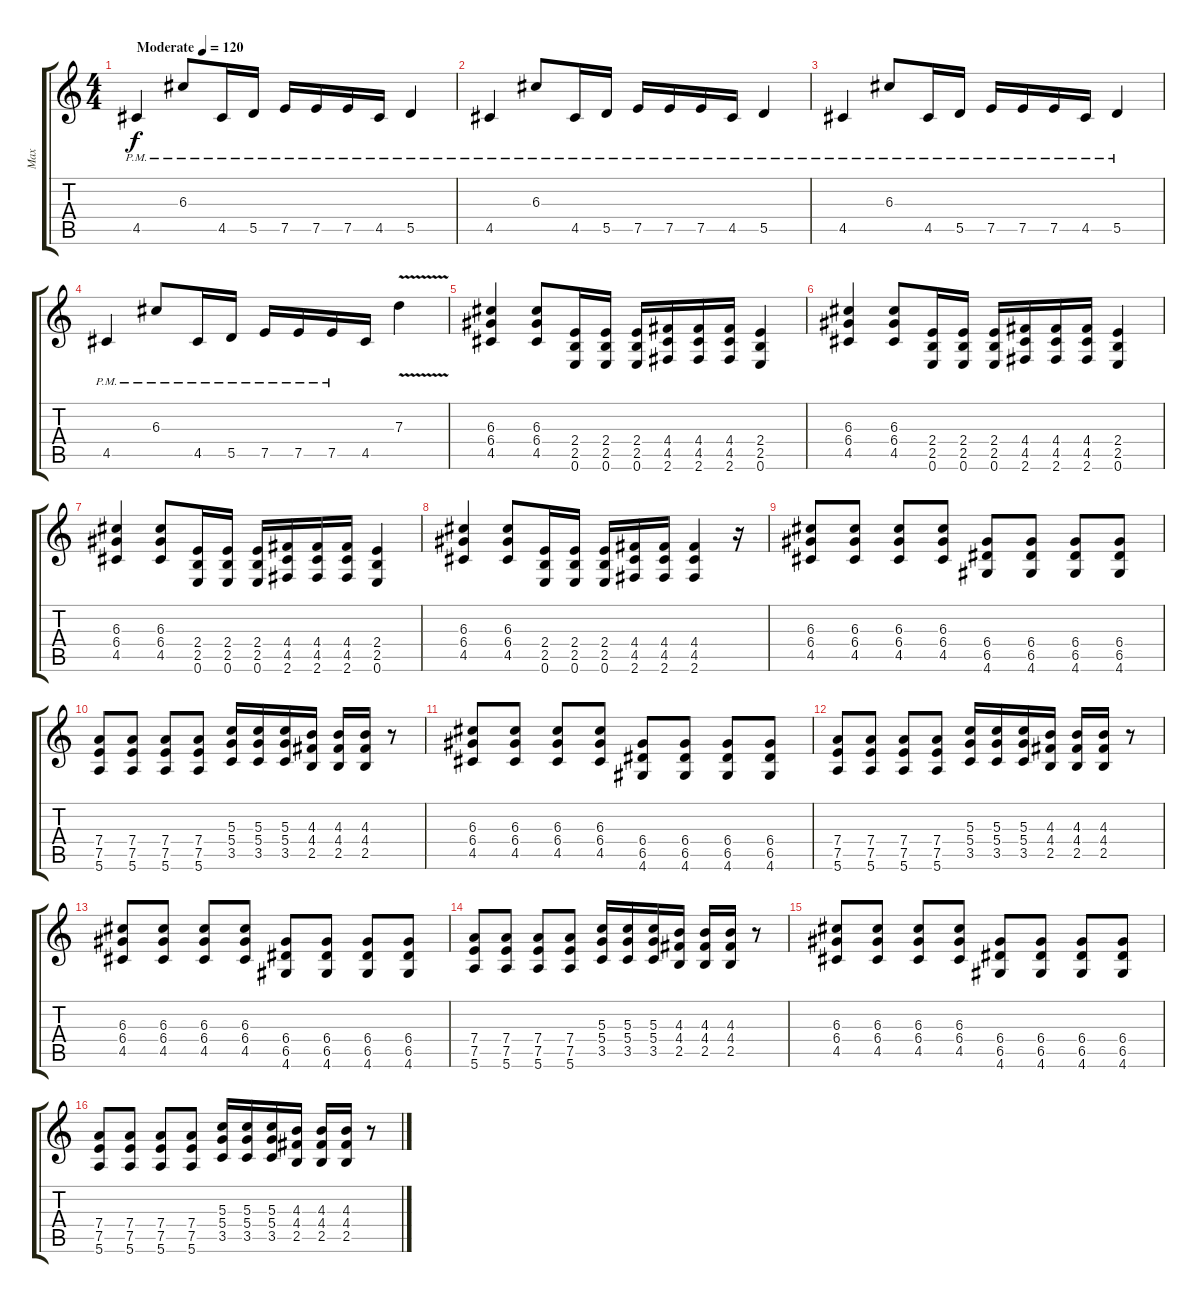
\track ("Max" "Max") {instrument distortionguitar}
\staff {score tabs}
\tuning (E4 B3 G3 D3 A2 E2) {hide}
\ts (4 4)
\tempo (120 "Moderate")
\clef g2
\ks c
4.5{pm}.4{dy f instrument distortionguitar} 6.3{pm}.8 4.5{pm}.16 5.5{pm}.16 7.5{pm}.16 7.5{pm}.16 7.5{pm}.16 4.5{pm}.16 5.5{pm}.4 |
4.5{pm}.4 6.3{pm}.8 4.5{pm}.16 5.5{pm}.16 7.5{pm}.16 7.5{pm}.16 7.5{pm}.16 4.5{pm}.16 5.5{pm}.4 |
4.5{pm}.4 6.3{pm}.8 4.5{pm}.16 5.5{pm}.16 7.5{pm}.16 7.5{pm}.16 7.5{pm}.16 4.5{pm}.16 5.5{pm}.4 |
4.5{pm}.4 6.3{pm}.8 4.5{pm}.16 5.5{pm}.16 7.5{pm}.16 7.5{pm}.16 7.5{pm}.16 4.5.16 7.3{v}.4 |
(6.3 6.4 4.5).4 (6.3 6.4 4.5).8 (2.4 2.5 0.6).16 (2.4 2.5 0.6).16 (2.4 2.5 0.6).16 (4.4 4.5 2.6).16 (4.4 4.5 2.6).16 (4.4 4.5 2.6).16 (2.4 2.5 0.6).4 |
(6.3 6.4 4.5).4 (6.3 6.4 4.5).8 (2.4 2.5 0.6).16 (2.4 2.5 0.6).16 (2.4 2.5 0.6).16 (4.4 4.5 2.6).16 (4.4 4.5 2.6).16 (4.4 4.5 2.6).16 (2.4 2.5 0.6).4 |
(6.3 6.4 4.5).4 (6.3 6.4 4.5).8 (2.4 2.5 0.6).16 (2.4 2.5 0.6).16 (2.4 2.5 0.6).16 (4.4 4.5 2.6).16 (4.4 4.5 2.6).16 (4.4 4.5 2.6).16 (2.4 2.5 0.6).4 |
(6.3 6.4 4.5).4 (6.3 6.4 4.5).8 (2.4 2.5 0.6).16 (2.4 2.5 0.6).16 (2.4 2.5 0.6).16 (4.4 4.5 2.6).16 (4.4 4.5 2.6).16 (4.4 4.5 2.6).4 r.16 |
(6.3 6.4 4.5).8 (6.3 6.4 4.5).8 (6.3 6.4 4.5).8 (6.3 6.4 4.5).8 (6.4 6.5 4.6).8 (6.4 6.5 4.6).8 (6.4 6.5 4.6).8 (6.4 6.5 4.6).8 |
(7.4 7.5 5.6).8 (7.4 7.5 5.6).8 (7.4 7.5 5.6).8 (7.4 7.5 5.6).8 (5.3 5.4 3.5).16 (5.3 5.4 3.5).16 (5.3 5.4 3.5).16 (4.3 4.4 2.5).16 (4.3 4.4 2.5).16 (4.3 4.4 2.5).16 r.8 |
(6.3 6.4 4.5).8 (6.3 6.4 4.5).8 (6.3 6.4 4.5).8 (6.3 6.4 4.5).8 (6.4 6.5 4.6).8 (6.4 6.5 4.6).8 (6.4 6.5 4.6).8 (6.4 6.5 4.6).8 |
(7.4 7.5 5.6).8 (7.4 7.5 5.6).8 (7.4 7.5 5.6).8 (7.4 7.5 5.6).8 (5.3 5.4 3.5).16 (5.3 5.4 3.5).16 (5.3 5.4 3.5).16 (4.3 4.4 2.5).16 (4.3 4.4 2.5).16 (4.3 4.4 2.5).16 r.8 |
(6.3 6.4 4.5).8 (6.3 6.4 4.5).8 (6.3 6.4 4.5).8 (6.3 6.4 4.5).8 (6.4 6.5 4.6).8 (6.4 6.5 4.6).8 (6.4 6.5 4.6).8 (6.4 6.5 4.6).8 |
(7.4 7.5 5.6).8 (7.4 7.5 5.6).8 (7.4 7.5 5.6).8 (7.4 7.5 5.6).8 (5.3 5.4 3.5).16 (5.3 5.4 3.5).16 (5.3 5.4 3.5).16 (4.3 4.4 2.5).16 (4.3 4.4 2.5).16 (4.3 4.4 2.5).16 r.8 |
(6.3 6.4 4.5).8 (6.3 6.4 4.5).8 (6.3 6.4 4.5).8 (6.3 6.4 4.5).8 (6.4 6.5 4.6).8 (6.4 6.5 4.6).8 (6.4 6.5 4.6).8 (6.4 6.5 4.6).8 |
(7.4 7.5 5.6).8 (7.4 7.5 5.6).8 (7.4 7.5 5.6).8 (7.4 7.5 5.6).8 (5.3 5.4 3.5).16 (5.3 5.4 3.5).16 (5.3 5.4 3.5).16 (4.3 4.4 2.5).16 (4.3 4.4 2.5).16 (4.3 4.4 2.5).16 r.8
